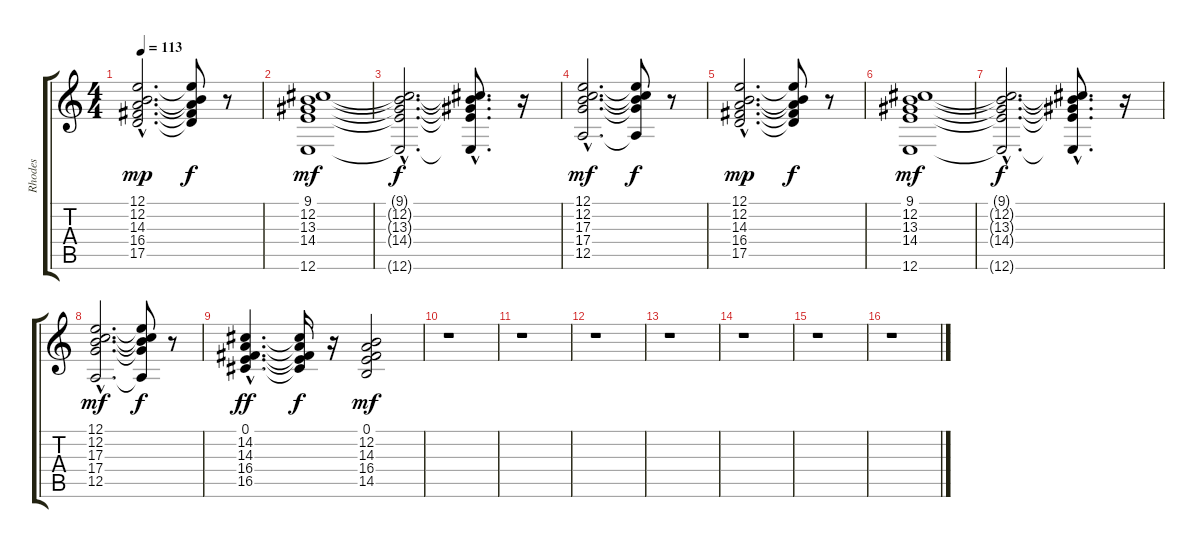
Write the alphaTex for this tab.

\track ("Rhodes  " "Rhodes  ") {instrument electricpiano1}
\staff {score tabs}
\tuning (E4 B3 G3 D3 A2 E2) {hide}
\ts (4 4)
\tempo 113
\clef g2
\ks c
(12.1{hac} 12.2{hac} 14.3{hac} 16.4{hac} 17.5{hac}).2{d dy mp} (12.1{t} 12.2{t} 14.3{t} 16.4{t} 17.5{t}).8{dy f} r.8 |
(9.1 12.2 13.3 14.4 12.6).1{dy mf} |
(9.1{hac t} 12.2{hac t} 13.3{hac t} 14.4{hac t} 12.6{hac t}).2{d dy f} (9.1{hac t} 12.2{hac t} 13.3{hac t} 14.4{hac t} 12.6{hac t}).8{d} r.16 |
(12.1{hac} 12.2{hac} 17.3{hac} 17.4{hac} 12.5{hac}).2{d dy mf} (12.1{t} 12.2{t} 17.3{t} 17.4{t} 12.5{t}).8{dy f} r.8 |
(12.1{hac} 12.2{hac} 14.3{hac} 16.4{hac} 17.5{hac}).2{d dy mp} (12.1{t} 12.2{t} 14.3{t} 16.4{t} 17.5{t}).8{dy f} r.8 |
(9.1 12.2 13.3 14.4 12.6).1{dy mf} |
(9.1{hac t} 12.2{hac t} 13.3{hac t} 14.4{hac t} 12.6{hac t}).2{d dy f} (9.1{hac t} 12.2{hac t} 13.3{hac t} 14.4{hac t} 12.6{hac t}).8{d} r.16 |
(12.1{hac} 12.2{hac} 17.3{hac} 17.4{hac} 12.5{hac}).2{d dy mf} (12.1{t} 12.2{t} 17.3{t} 17.4{t} 12.5{t}).8{dy f} r.8 |
(0.1{hac} 14.2{hac} 14.3{hac} 16.4{hac} 16.5{hac}).4{d dy ff} (0.1{t} 14.2{t} 14.3{t} 16.4{t} 16.5{t}).16{dy f} r.16 (0.1 12.2 14.3 16.4 14.5).2{dy mf} |
r.1 |
r.1 |
r.1 |
r.1 |
r.1 |
r.1 |
r.1
